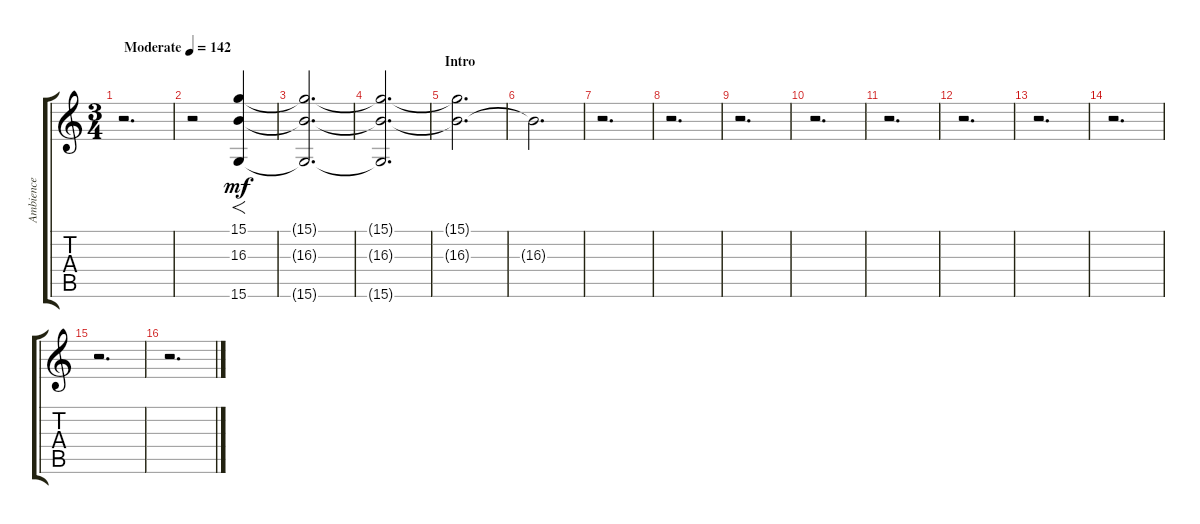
\track ("Ambience" "Ambience") {instrument pad2warm}
\staff {score tabs}
\tuning (E4 B3 G3 D3 A2 E2) {hide}
\ts (3 4)
\tempo (142 "Moderate")
\clef g2
\ks c
r.2{d dy mf instrument pad2warm} |
r.2 (15.1 16.3 15.6).4{f} |
(15.1{t} 16.3{t} 15.6{t}).2{d} |
(15.1{t} 16.3{t} 15.6{t}).2{d} |
\section ("" "Intro")
(15.1{t} 16.3{t}).2{d} |
16.3{t}.2{d} |
r.2{d} |
r.2{d} |
r.2{d} |
r.2{d} |
r.2{d} |
r.2{d} |
r.2{d} |
r.2{d} |
r.2{d} |
r.2{d}
